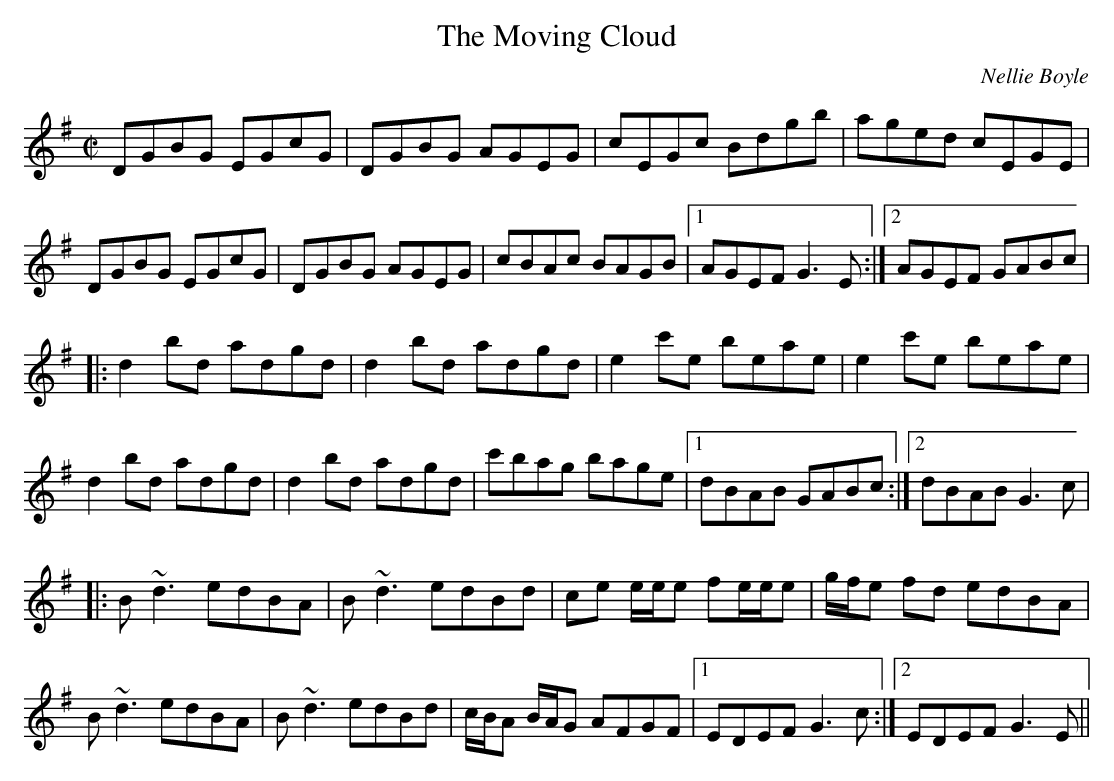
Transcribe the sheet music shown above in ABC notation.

X:1
T:Moving Cloud, The
M:C|
L:1/8
C:Nellie Boyle
K:G
DGBG EGcG|DGBG AGEG|cEGc Bdgb|aged cEGE|
!DGBG EGcG|DGBG AGEG|cBAc BAGB|1AGEF G3E:|2AGEF GABc|
!|:d2bd adgd|d2bd adgd|e2c'e beae|e2c'e beae|
!d2bd adgd|d2bd adgd|c'bag bage|1dBAB GABc:|2dBAB G3c|
!|:B~d3 edBA|B~d3 edBd|ce e/2e/2e fe/2e/2e|g/2f/2e fd edBA|
!B~d3 edBA|B~d3 edBd|c/2B/2A B/2A/2G AFGF|1EDEF G3c:|2EDEF G3E||
